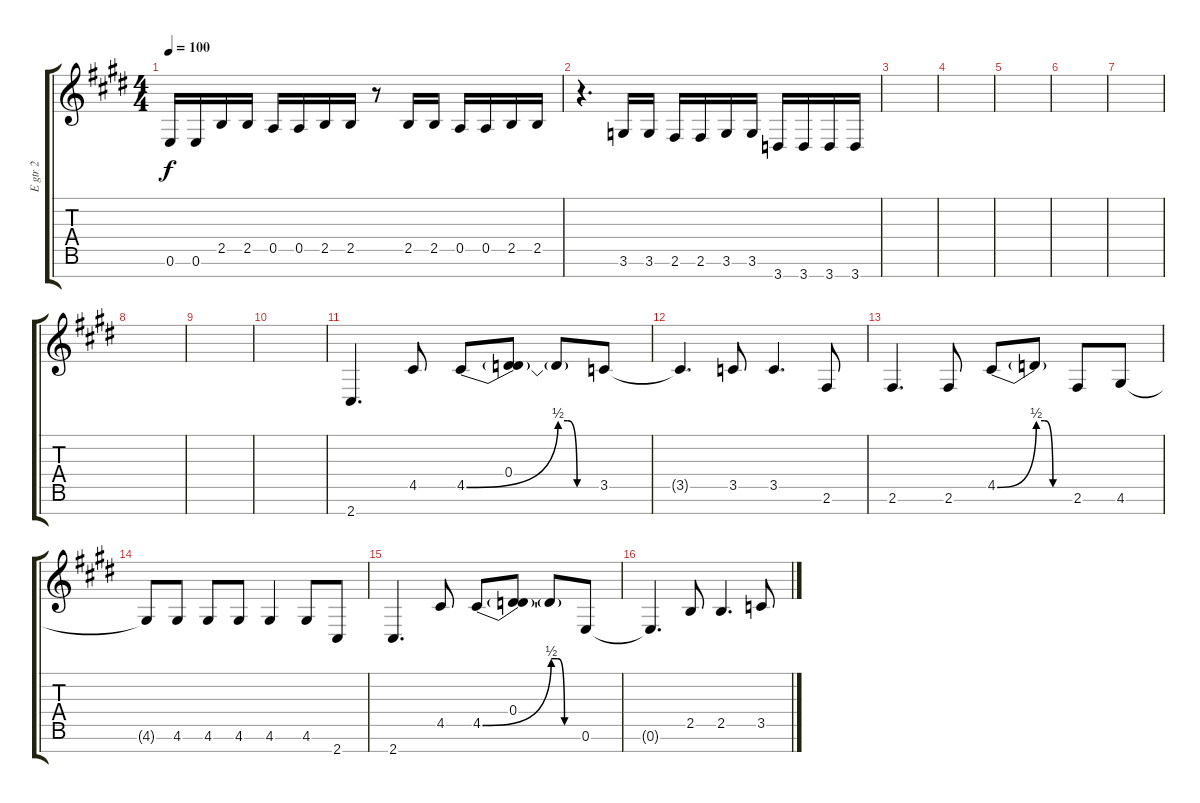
\track ("E gtr 2" "E gtr 2") {instrument distortionguitar}
\staff {score tabs}
\tuning (E4 B3 G3 D3 A2 E2 B1) {hide}
\ts (4 4)
\tempo 100
\clef g2
\ks e
0.6.16{dy f} 0.6.16 2.5.16 2.5.16 0.5.16 0.5.16 2.5.16 2.5.16 r.8 2.5.16 2.5.16 0.5.16 0.5.16 2.5.16 2.5.16 |
r.4{d} 3.6.16 3.6.16 2.6.16 2.6.16 3.6.16 3.6.16 3.7.16 3.7.16 3.7.16 3.7.16 |
|
|
|
|
|
|
|
|
2.7.4{d volume 16} 4.5.8 4.5{be (bend 0 0 60 2)}.8 (0.4 4.5{t}).8 4.5{be (custom 0 2 15 2 30 0 60 0) t}.8 3.5.8 |
3.5{t}.4{d} 3.5.8 3.5.4{d} 2.6.8 |
2.6.4{d} 2.6.8 4.5{be (bend 0 0 60 2)}.8 4.5{be (custom 0 2 15 2 30 0 60 0) t}.8 2.6.8 4.6.8 |
4.6{t}.8 4.6.8 4.6.8 4.6.8 4.6.4 4.6.8 2.7.8 |
2.7.4{d} 4.5.8 4.5{be (bend 0 0 60 2)}.8 (0.4 4.5{t}).8 4.5{be (custom 0 2 15 2 30 0 60 0) t}.8 0.6.8 |
0.6{t}.4{d} 2.5.8 2.5.4{d} 3.5.8
